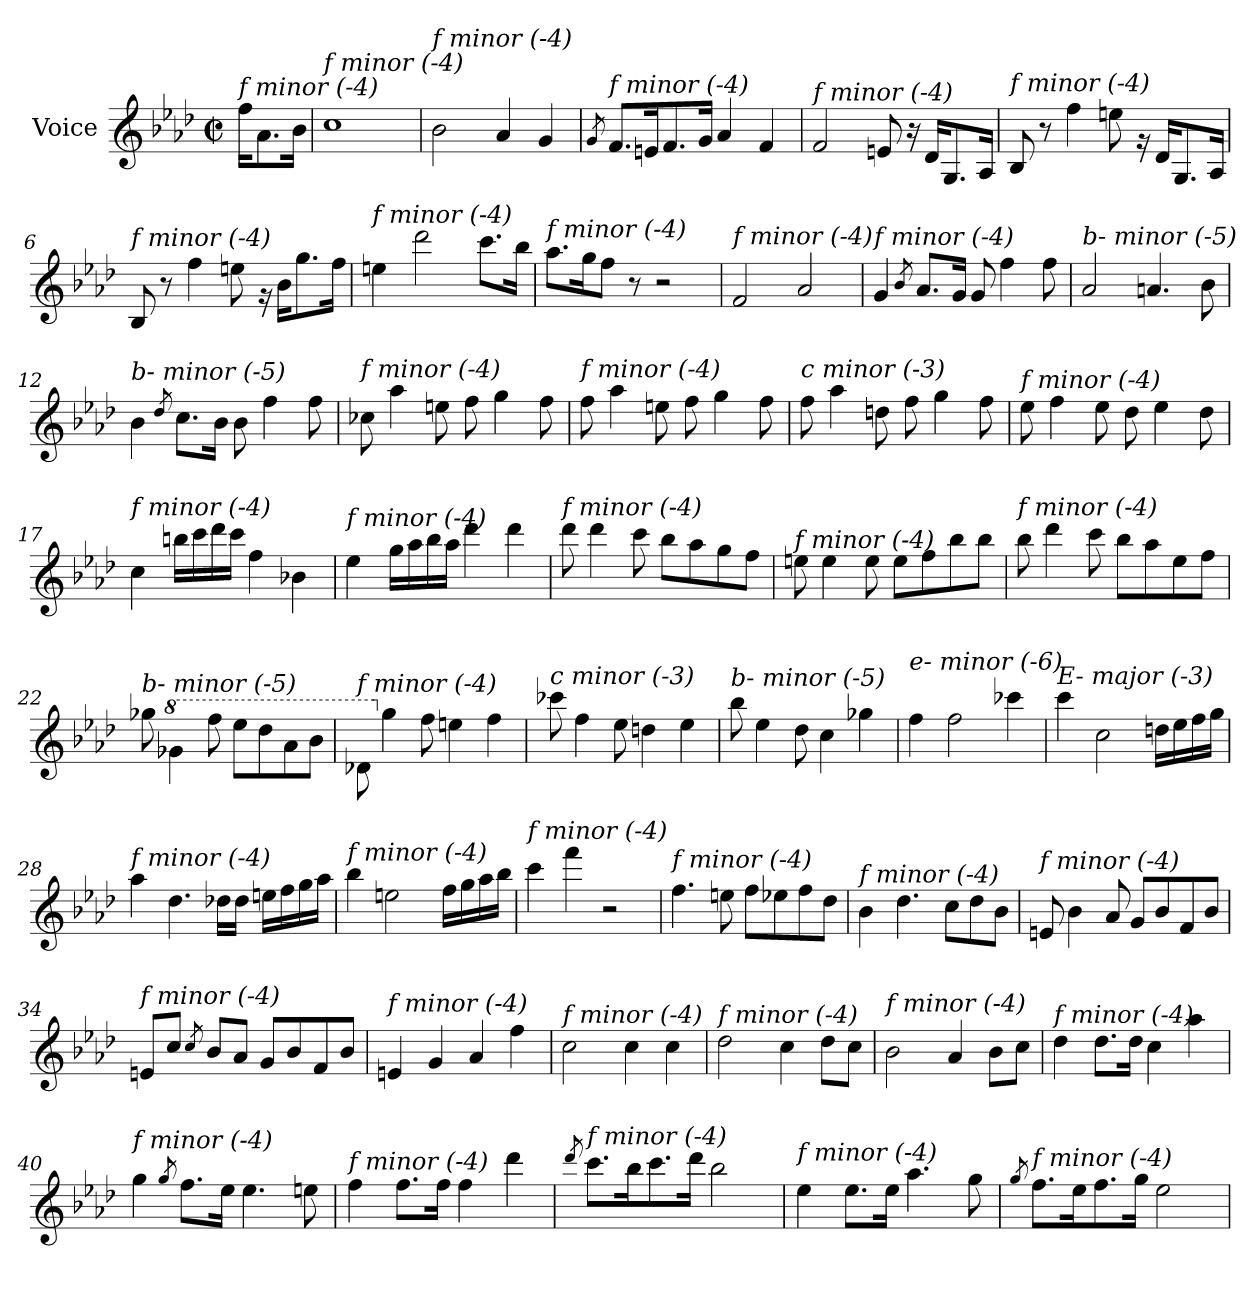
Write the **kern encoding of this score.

**kern
*part1
*staff1
*I"Voice
*I'V
*clefG2
*k[b-e-a-d-]
*M2/2
*met(c|)
=
!LO:TX:i:t=f minor (-4)
16ff\KL
8.a-\
16b-\Jk
=1
!LO:TX:i:t=f minor (-4)
1cc
=2
!LO:TX:i:t=f minor (-4)
2b-\
4a-/
4g/
=3
8qg/
!LO:TX:i:t=f minor (-4)
8.f/L
16en/K
8.f/
16g/Jk
4a-/
4f/
=4
!LO:TX:i:t=f minor (-4)
2f/
8en/
16r
16d-/KL
8.G/
16A-/Jk
!!LO:LB:g=z
=5
!LO:TX:i:t=f minor (-4)
8B-/
8r
4ff\
8een\
16rg
16d-/KL
8.G/
16A-/Jk
=6
!LO:TX:i:t=f minor (-4)
8B-/
8r
4ff\
8een\
16rg
16b-\KL
8.gg\
16ff\Jk
=7
!LO:TX:i:t=f minor (-4)
4een\
2ddd-\
8.ccc\L
16bb-\Jk
=8
!LO:TX:i:t=f minor (-4)
8.aa-\L
16gg\K
8ff\J
8r
2r
=9
!LO:TX:i:t=f minor (-4)
2f/
2a-/
!!LO:LB:g=z
=10
!LO:TX:i:t=f minor (-4)
4g/
8qb-/
8.a-/L
16g/Jk
8g/
4ff\
8ff\
=11
!LO:TX:i:t=b- minor (-5)
2a-/
4.an/
8b-\
=12
!LO:TX:i:t=b- minor (-5)
4b-\
8qdd-/
8.cc\L
16b-\Jk
8b-\
4ff\
8ff\
=13
!LO:TX:i:t=f minor (-4)
8cc-Xi\
4aa-\
8een\
8ff\
4gg\
8ff\
!!LO:LB:g=z
=14
!LO:TX:i:t=f minor (-4)
8ff\
4aa-\
8een\
8ff\
4gg\
8ff\
=15
!LO:TX:i:t=c minor (-3)
8ff\
4aa-\
8ddn\
8ff\
4gg\
8ff\
=16
!LO:TX:i:t=f minor (-4)
8ee-\
4ff\
8ee-\
8dd-\
4ee-\
8dd-\
=17
!LO:TX:i:t=f minor (-4)
4cc\
16bbn\LL
16ccc\
16ddd-\
16ccc\JJ
4ff\
4b-X\
!!LO:LB:g=z
=18
!LO:TX:i:t=f minor (-4)
4ee-\
16gg\LL
16aa-\
16bb-\
16aa-\JJ
4ddd-\
4ddd-\
=19
!LO:TX:i:t=f minor (-4)
8ddd-\
4ddd-\
8ccc\
8bb-\L
8aa-\
8gg\
8ff\J
=20
!LO:TX:i:t=f minor (-4)
8een\
4ee\
8ee\
8ee\L
8ff\
8bb-\
8bb-\J
=21
!LO:TX:i:t=f minor (-4)
8bb-\
4ddd-\
8ccc\
8bb-\L
8aa-\
8ee-\
8ff\J
!!LO:LB:g=z
=22
!LO:TX:i:t=b- minor (-5)
8gg-X\
*8va
4gg-X\
8fff\
8eee-\L
8ddd-\
8aa-\
8bb-\J
=23
!LO:TX:i:t=f minor (-4)
8dd-X\
*X8va
4gg\
8ff\
4een\
4ff\
=24
!LO:TX:i:t=c minor (-3)
8ccc-X\
4ff\
8ee-\
4ddn\
4ee-\
=25
!LO:TX:i:t=b- minor (-5)
8bb-\
4ee-\
8dd-\
4cc\
4gg-X\
=26
!LO:TX:i:t=e- minor (-6)
4ff\
2ff\
4ccc-Xi\
!!LO:LB:g=z
=27
!LO:TX:i:t=E- major (-3)
4ccc\
2cc\
16ddn\LL
16ee-\
16ff\
16gg\JJ
=28
!LO:TX:i:t=f minor (-4)
4aa-\
4.dd-\
16dd-Xi\LL
16dd-\JJ
16een\LL
16ff\
16gg\
16aa-\JJ
=29
!LO:TX:i:t=f minor (-4)
4bb-\
2een\
16ff\LL
16gg\
16aa-\
16bb-\JJ
=30
!LO:TX:i:t=f minor (-4)
4ccc\
4fff\
2r
!!LO:LB:g=z
=31
!LO:TX:i:t=f minor (-4)
4.ff\
8een\
8ff\L
8ee-X\
8ff\
8dd-\J
=32
!LO:TX:i:t=f minor (-4)
4b-\
4.dd-\
8cc\L
8dd-\
8b-\J
=33
!LO:TX:i:t=f minor (-4)
8en/
4b-\
8a-/
8g/L
8b-/
8f/
8b-/J
=34
!LO:TX:i:t=f minor (-4)
8en/L
8cc/J
8qcc/
8b-/L
8a-/J
8g/L
8b-/
8f/
8b-/J
=35
!LO:TX:i:t=f minor (-4)
4en/
4g/
4a-/
4ff\
!!LO:PB:g=z
=36
!LO:TX:i:t=f minor (-4)
2cc\
4cc\
4cc\
=37
!LO:TX:i:t=f minor (-4)
2dd-\
4cc\
8dd-\L
8cc\J
=38
!LO:TX:i:t=f minor (-4)
2b-\
4a-/
8b-\L
8cc\J
=39
!LO:TX:i:t=f minor (-4)
4dd-\
8.dd-\L
16dd-\Jk
4cc\
4aa-\
=40
!LO:TX:i:t=f minor (-4)
4gg\
8qgg/
8.ff\L
16ee-\Jk
4.ee-\
8een\
=41
!LO:TX:i:t=f minor (-4)
4ff\
8.ff\L
16ff\Jk
4ff\
4ddd-\
!!LO:LB:g=z
=42
8qddd-/
!LO:TX:i:t=f minor (-4)
8.ccc\L
16bb-\K
8.ccc\
16ddd-\Jk
2bb-\
=43
!LO:TX:i:t=f minor (-4)
4ee-\
8.ee-\L
16ee-\Jk
4.aa-\
8gg\
=44
8qgg/
!LO:TX:i:t=f minor (-4)
8.ff\L
16ee-\K
8.ff\
16gg\Jk
2ee-\
=
*-
